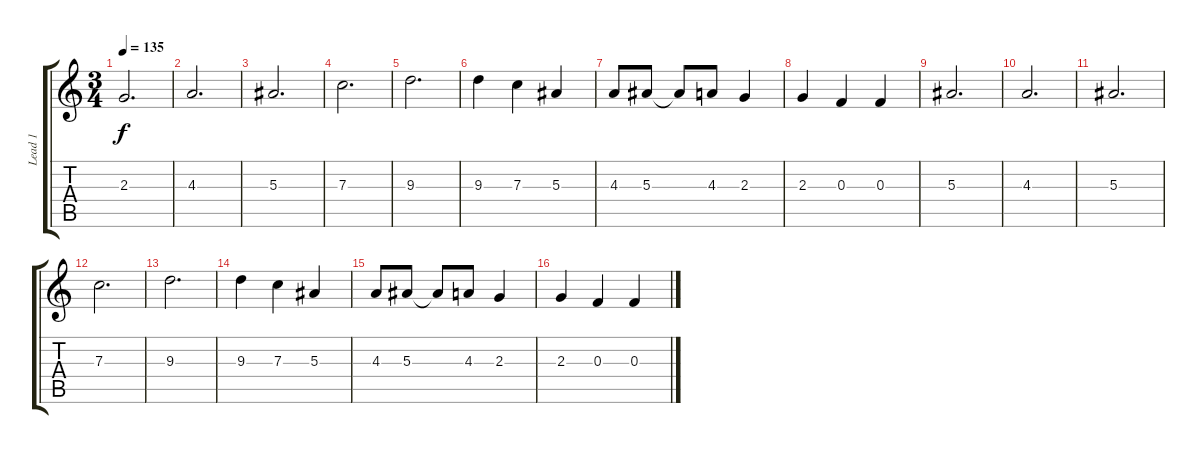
\track ("Lead 1" "Lead 1") {instrument distortionguitar}
\staff {score tabs}
\tuning (D4 A3 F3 C3 G2 D2) {hide}
\ts (3 4)
\tempo 135
\clef g2
\ks c
2.3.2{d dy f} |
4.3.2{d} |
5.3.2{d} |
7.3.2{d} |
9.3.2{d} |
9.3.4 7.3.4 5.3.4 |
4.3.8 5.3.8 5.3{t}.8 4.3.8 2.3.4 |
2.3.4 0.3.4 0.3.4 |
5.3.2{d} |
4.3.2{d} |
5.3.2{d} |
7.3.2{d} |
9.3.2{d} |
9.3.4 7.3.4 5.3.4 |
4.3.8 5.3.8 5.3{t}.8 4.3.8 2.3.4 |
2.3.4 0.3.4 0.3.4
